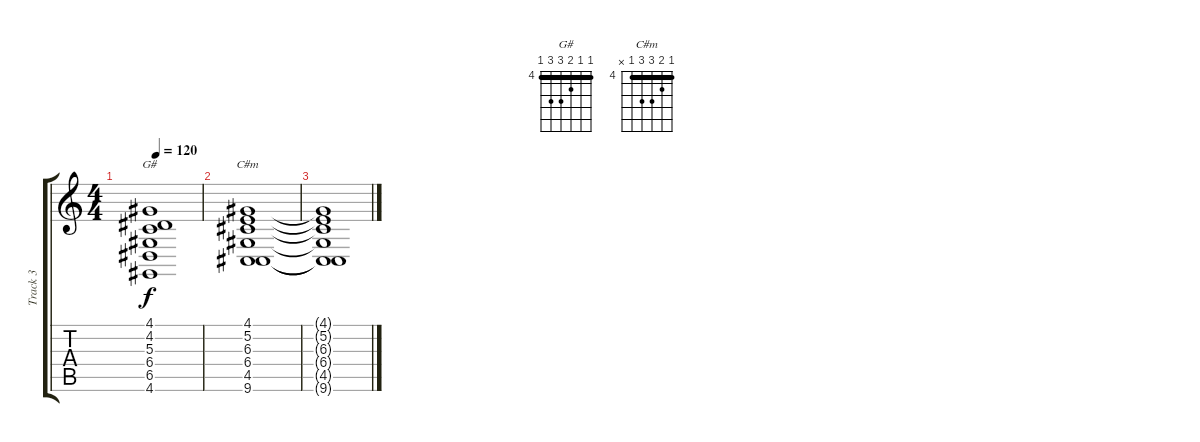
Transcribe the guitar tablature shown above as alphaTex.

\track ("Track 3" "Track 3") {instrument stringensemble2}
\staff {score tabs}
\tuning (E4 B3 G3 D3 A2 E2) {hide}
\chord ("G#" 4 4 5 6 6 4) {firstfret 4 barre 4}
\chord ("C#m" 4 5 6 6 4 x) {firstfret 4 barre 4}
\ts (4 4)
\tempo 120
\clef g2
\ks c
(4.1{t} 4.2{t} 5.3{t} 6.4{t} 6.5{t} 4.6{t}).1{ch "G#" dy f} |
(4.1 5.2 6.3 6.4 4.5 9.6).1{ch "C#m"} |
(4.1{t} 5.2{t} 6.3{t} 6.4{t} 4.5{t} 9.6{t}).1
